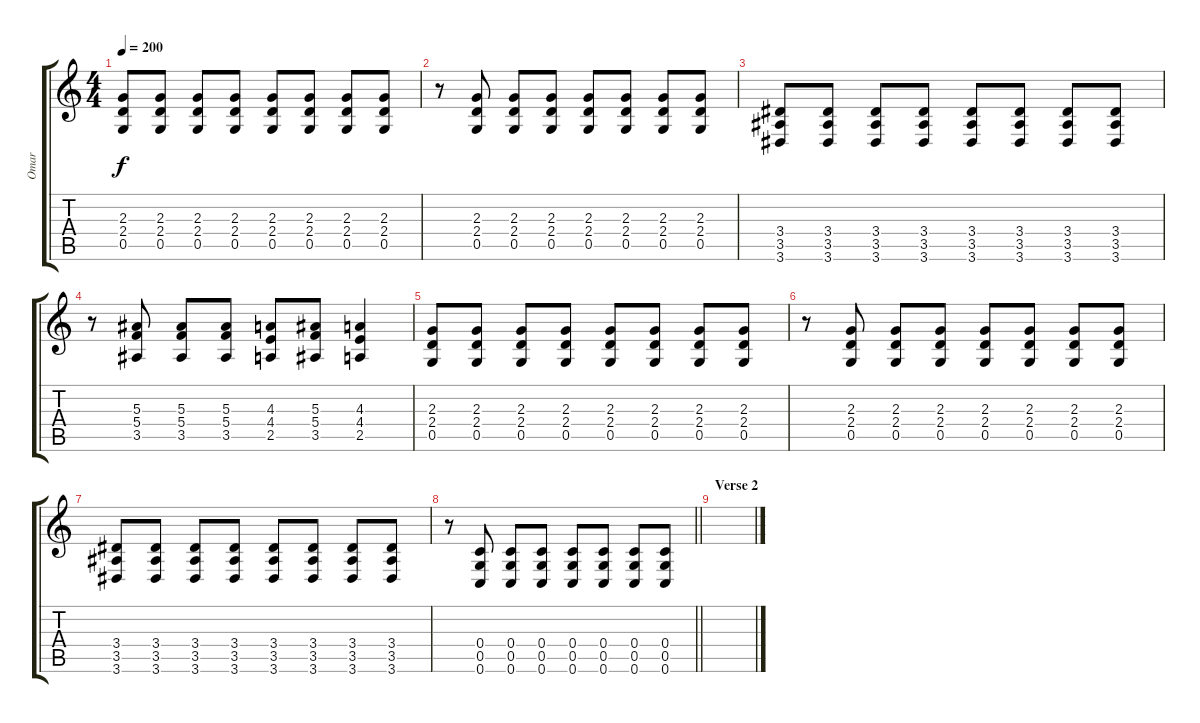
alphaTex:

\track ("Omar" "Omar") {instrument distortionguitar}
\staff {score tabs}
\tuning (D4 A3 F3 C3 G2 C2) {hide}
\ts (4 4)
\tempo 200
\clef g2
\ks c
(2.3 2.4 0.5).8{dy f instrument distortionguitar} (2.3 2.4 0.5).8 (2.3 2.4 0.5).8 (2.3 2.4 0.5).8 (2.3 2.4 0.5).8 (2.3 2.4 0.5).8 (2.3 2.4 0.5).8 (2.3 2.4 0.5).8 |
r.8 (2.3 2.4 0.5).8 (2.3 2.4 0.5).8 (2.3 2.4 0.5).8 (2.3 2.4 0.5).8 (2.3 2.4 0.5).8 (2.3 2.4 0.5).8 (2.3 2.4 0.5).8 |
(3.4 3.5 3.6).8 (3.4 3.5 3.6).8 (3.4 3.5 3.6).8 (3.4 3.5 3.6).8 (3.4 3.5 3.6).8 (3.4 3.5 3.6).8 (3.4 3.5 3.6).8 (3.4 3.5 3.6).8 |
r.8 (5.3 5.4 3.5).8 (5.3 5.4 3.5).8 (5.3 5.4 3.5).8 (4.3 4.4 2.5).8 (5.3 5.4 3.5).8 (4.3 4.4 2.5).4 |
(2.3 2.4 0.5).8{instrument distortionguitar} (2.3 2.4 0.5).8 (2.3 2.4 0.5).8 (2.3 2.4 0.5).8 (2.3 2.4 0.5).8 (2.3 2.4 0.5).8 (2.3 2.4 0.5).8 (2.3 2.4 0.5).8 |
r.8 (2.3 2.4 0.5).8 (2.3 2.4 0.5).8 (2.3 2.4 0.5).8 (2.3 2.4 0.5).8 (2.3 2.4 0.5).8 (2.3 2.4 0.5).8 (2.3 2.4 0.5).8 |
(3.4 3.5 3.6).8 (3.4 3.5 3.6).8 (3.4 3.5 3.6).8 (3.4 3.5 3.6).8 (3.4 3.5 3.6).8 (3.4 3.5 3.6).8 (3.4 3.5 3.6).8 (3.4 3.5 3.6).8 |
\barLineRight lightlight
r.8 (0.4 0.5 0.6).8 (0.4 0.5 0.6).8 (0.4 0.5 0.6).8 (0.4 0.5 0.6).8 (0.4 0.5 0.6).8 (0.4 0.5 0.6).8 (0.4 0.5 0.6).8 |
\section ("" "Verse 2")
